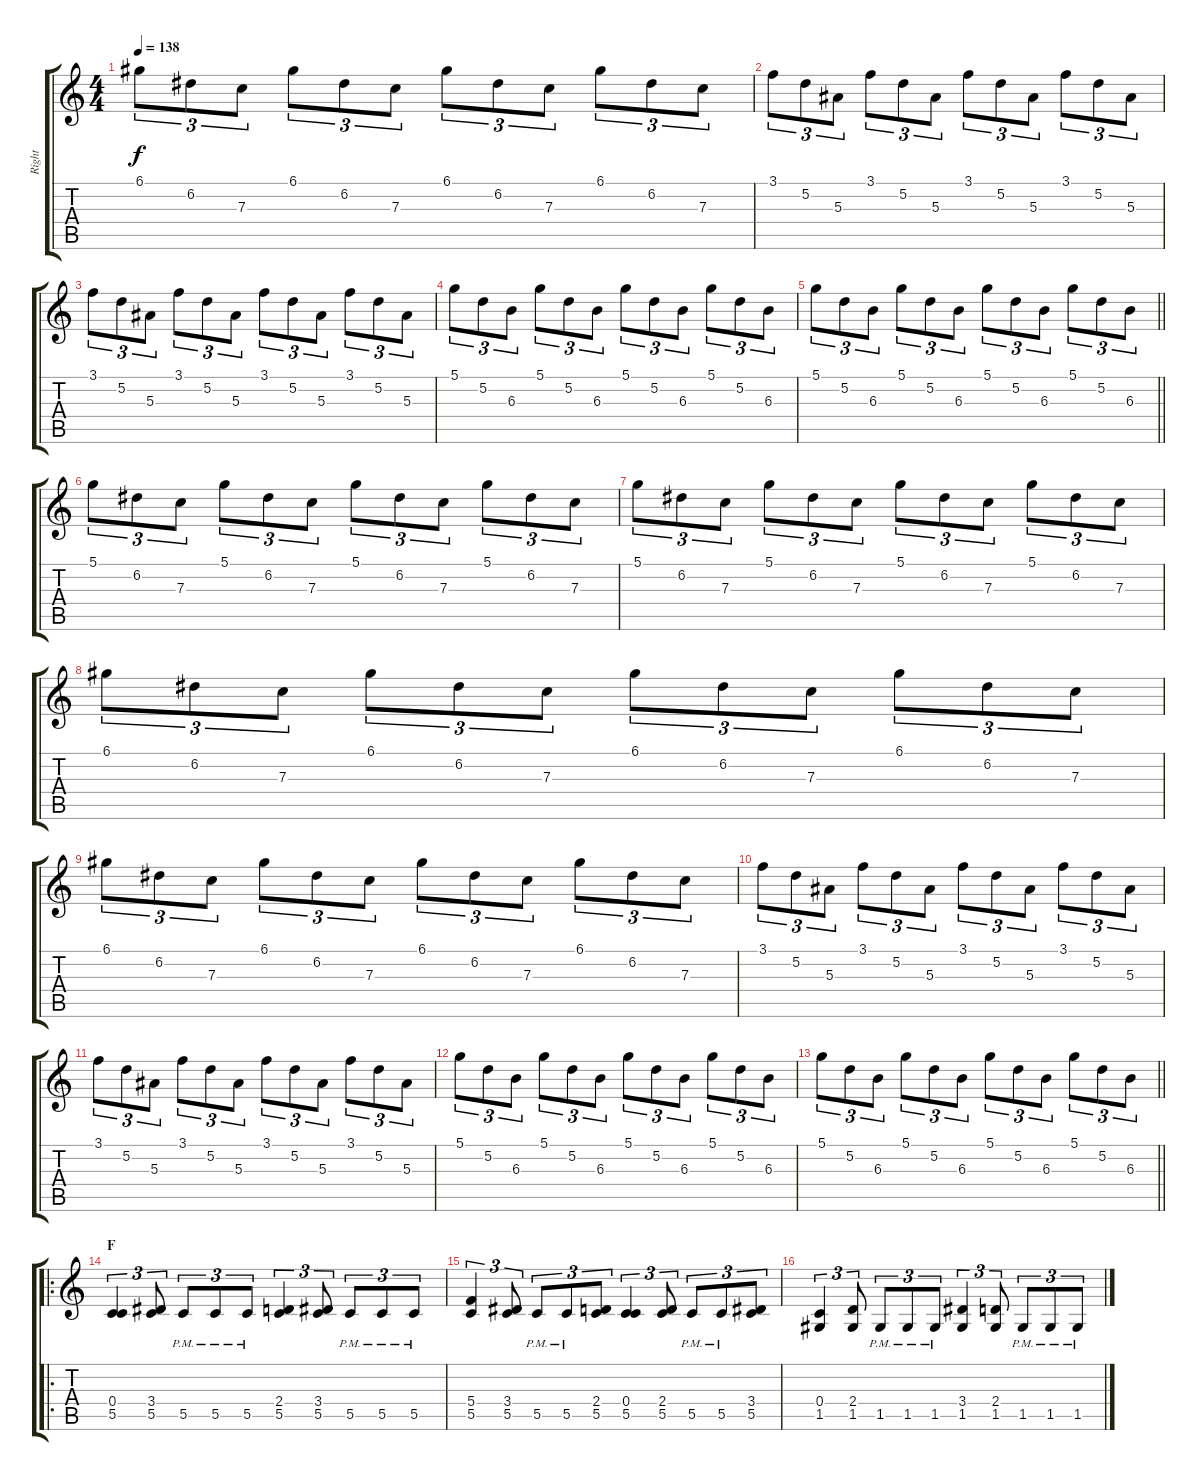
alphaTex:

\track ("Right" "Right") {instrument distortionguitar}
\staff {score tabs}
\tuning (D4 A3 F3 C3 G2 D2) {hide}
\ts (4 4)
\tempo 138
\clef g2
\ks c
6.1.8{tu (3 2) dy f} 6.2.8{tu (3 2)} 7.3.8{tu (3 2)} 6.1.8{tu (3 2)} 6.2.8{tu (3 2)} 7.3.8{tu (3 2)} 6.1.8{tu (3 2)} 6.2.8{tu (3 2)} 7.3.8{tu (3 2)} 6.1.8{tu (3 2)} 6.2.8{tu (3 2)} 7.3.8{tu (3 2)} |
3.1.8{tu (3 2)} 5.2.8{tu (3 2)} 5.3.8{tu (3 2)} 3.1.8{tu (3 2)} 5.2.8{tu (3 2)} 5.3.8{tu (3 2)} 3.1.8{tu (3 2)} 5.2.8{tu (3 2)} 5.3.8{tu (3 2)} 3.1.8{tu (3 2)} 5.2.8{tu (3 2)} 5.3.8{tu (3 2)} |
3.1.8{tu (3 2)} 5.2.8{tu (3 2)} 5.3.8{tu (3 2)} 3.1.8{tu (3 2)} 5.2.8{tu (3 2)} 5.3.8{tu (3 2)} 3.1.8{tu (3 2)} 5.2.8{tu (3 2)} 5.3.8{tu (3 2)} 3.1.8{tu (3 2)} 5.2.8{tu (3 2)} 5.3.8{tu (3 2)} |
5.1.8{tu (3 2)} 5.2.8{tu (3 2)} 6.3.8{tu (3 2)} 5.1.8{tu (3 2)} 5.2.8{tu (3 2)} 6.3.8{tu (3 2)} 5.1.8{tu (3 2)} 5.2.8{tu (3 2)} 6.3.8{tu (3 2)} 5.1.8{tu (3 2)} 5.2.8{tu (3 2)} 6.3.8{tu (3 2)} |
\barLineRight lightlight
5.1.8{tu (3 2)} 5.2.8{tu (3 2)} 6.3.8{tu (3 2)} 5.1.8{tu (3 2)} 5.2.8{tu (3 2)} 6.3.8{tu (3 2)} 5.1.8{tu (3 2)} 5.2.8{tu (3 2)} 6.3.8{tu (3 2)} 5.1.8{tu (3 2)} 5.2.8{tu (3 2)} 6.3.8{tu (3 2)} |
\section ("" "")
5.1.8{tu (3 2)} 6.2.8{tu (3 2)} 7.3.8{tu (3 2)} 5.1.8{tu (3 2)} 6.2.8{tu (3 2)} 7.3.8{tu (3 2)} 5.1.8{tu (3 2)} 6.2.8{tu (3 2)} 7.3.8{tu (3 2)} 5.1.8{tu (3 2)} 6.2.8{tu (3 2)} 7.3.8{tu (3 2)} |
5.1.8{tu (3 2)} 6.2.8{tu (3 2)} 7.3.8{tu (3 2)} 5.1.8{tu (3 2)} 6.2.8{tu (3 2)} 7.3.8{tu (3 2)} 5.1.8{tu (3 2)} 6.2.8{tu (3 2)} 7.3.8{tu (3 2)} 5.1.8{tu (3 2)} 6.2.8{tu (3 2)} 7.3.8{tu (3 2)} |
6.1.8{tu (3 2)} 6.2.8{tu (3 2)} 7.3.8{tu (3 2)} 6.1.8{tu (3 2)} 6.2.8{tu (3 2)} 7.3.8{tu (3 2)} 6.1.8{tu (3 2)} 6.2.8{tu (3 2)} 7.3.8{tu (3 2)} 6.1.8{tu (3 2)} 6.2.8{tu (3 2)} 7.3.8{tu (3 2)} |
6.1.8{tu (3 2)} 6.2.8{tu (3 2)} 7.3.8{tu (3 2)} 6.1.8{tu (3 2)} 6.2.8{tu (3 2)} 7.3.8{tu (3 2)} 6.1.8{tu (3 2)} 6.2.8{tu (3 2)} 7.3.8{tu (3 2)} 6.1.8{tu (3 2)} 6.2.8{tu (3 2)} 7.3.8{tu (3 2)} |
3.1.8{tu (3 2)} 5.2.8{tu (3 2)} 5.3.8{tu (3 2)} 3.1.8{tu (3 2)} 5.2.8{tu (3 2)} 5.3.8{tu (3 2)} 3.1.8{tu (3 2)} 5.2.8{tu (3 2)} 5.3.8{tu (3 2)} 3.1.8{tu (3 2)} 5.2.8{tu (3 2)} 5.3.8{tu (3 2)} |
3.1.8{tu (3 2)} 5.2.8{tu (3 2)} 5.3.8{tu (3 2)} 3.1.8{tu (3 2)} 5.2.8{tu (3 2)} 5.3.8{tu (3 2)} 3.1.8{tu (3 2)} 5.2.8{tu (3 2)} 5.3.8{tu (3 2)} 3.1.8{tu (3 2)} 5.2.8{tu (3 2)} 5.3.8{tu (3 2)} |
5.1.8{tu (3 2)} 5.2.8{tu (3 2)} 6.3.8{tu (3 2)} 5.1.8{tu (3 2)} 5.2.8{tu (3 2)} 6.3.8{tu (3 2)} 5.1.8{tu (3 2)} 5.2.8{tu (3 2)} 6.3.8{tu (3 2)} 5.1.8{tu (3 2)} 5.2.8{tu (3 2)} 6.3.8{tu (3 2)} |
\barLineRight lightlight
5.1.8{tu (3 2)} 5.2.8{tu (3 2)} 6.3.8{tu (3 2)} 5.1.8{tu (3 2)} 5.2.8{tu (3 2)} 6.3.8{tu (3 2)} 5.1.8{tu (3 2)} 5.2.8{tu (3 2)} 6.3.8{tu (3 2)} 5.1.8{tu (3 2)} 5.2.8{tu (3 2)} 6.3.8{tu (3 2)} |
\ro
\section ("" "F")
(0.4 5.5).4{tu (3 2) instrument distortionguitar} (3.4 5.5).8{tu (3 2)} 5.5{pm}.8{tu (3 2)} 5.5{pm}.8{tu (3 2)} 5.5{pm}.8{tu (3 2)} (2.4 5.5).4{tu (3 2)} (3.4 5.5).8{tu (3 2)} 5.5{pm}.8{tu (3 2)} 5.5{pm}.8{tu (3 2)} 5.5{pm}.8{tu (3 2)} |
(5.4 5.5).4{tu (3 2)} (3.4 5.5).8{tu (3 2)} 5.5{pm}.8{tu (3 2)} 5.5{pm}.8{tu (3 2)} (2.4 5.5).8{tu (3 2)} (0.4 5.5).4{tu (3 2)} (2.4 5.5).8{tu (3 2)} 5.5{pm}.8{tu (3 2)} 5.5{pm}.8{tu (3 2)} (3.4 5.5).8{tu (3 2)} |
(0.4 1.5).4{tu (3 2)} (2.4 1.5).8{tu (3 2)} 1.5{pm}.8{tu (3 2)} 1.5{pm}.8{tu (3 2)} 1.5{pm}.8{tu (3 2)} (3.4 1.5).4{tu (3 2)} (2.4 1.5).8{tu (3 2)} 1.5{pm}.8{tu (3 2)} 1.5{pm}.8{tu (3 2)} 1.5{pm}.8{tu (3 2)}
